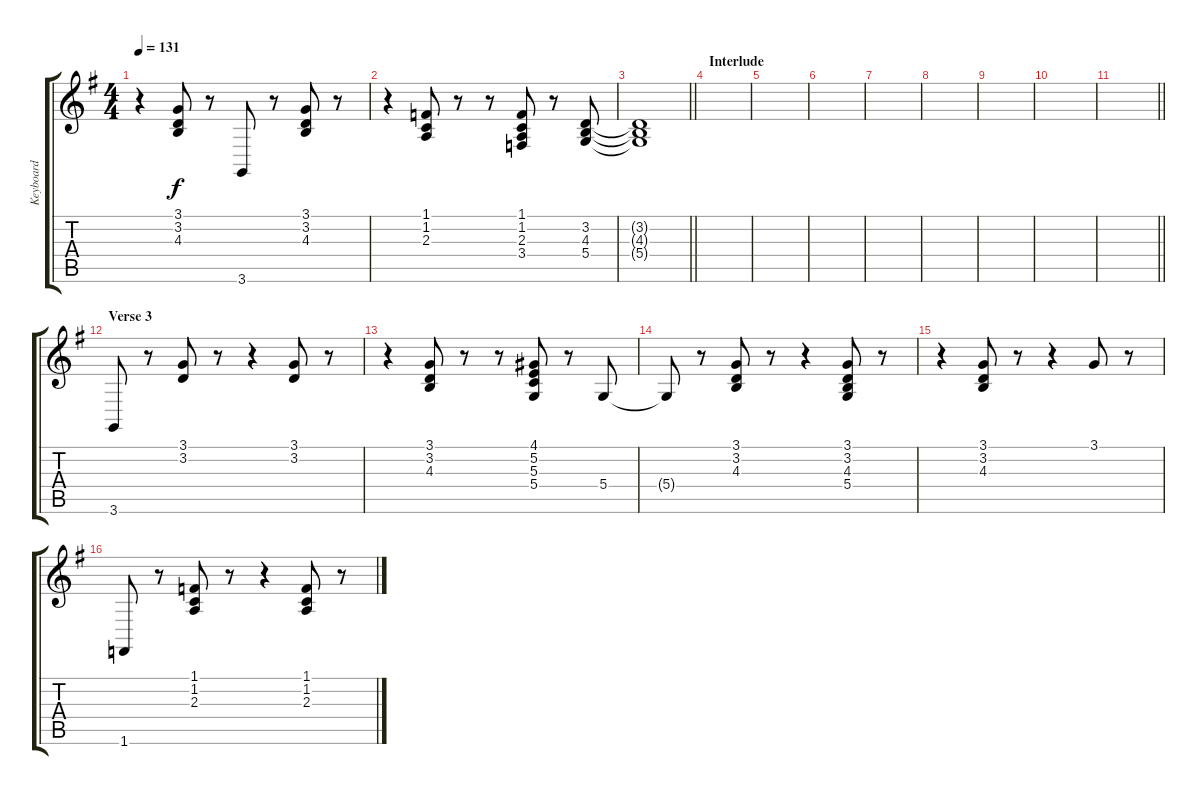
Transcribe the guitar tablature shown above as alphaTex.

\track ("Keyboard" "Keyboard") {instrument lead1square}
\staff {score tabs}
\tuning (E4 B3 G3 D3 A2 E2) {hide}
\ts (4 4)
\tempo 131
\clef g2
\ks g
r.4{dy f} (3.1 3.2 4.3).8 r.8 3.6.8 r.8 (3.1 3.2 4.3).8 r.8 |
r.4 (1.1 1.2 2.3).8 r.8 r.8 (1.1 1.2 2.3 3.4).8 r.8 (3.2 4.3 5.4).8 |
\barLineRight lightlight
(3.2{t} 4.3{t} 5.4{t}).1 |
\section ("" "Interlude")
|
|
|
|
|
|
|
\barLineRight lightlight
|
\section ("" "Verse 3")
3.6.8 r.8 (3.1 3.2).8 r.8 r.4 (3.1 3.2).8 r.8 |
r.4 (3.1 3.2 4.3).8 r.8 r.8 (4.1 5.2 5.3 5.4).8 r.8 5.4.8 |
5.4{t}.8 r.8 (3.1 3.2 4.3).8 r.8 r.4 (3.1 3.2 4.3 5.4).8 r.8 |
r.4 (3.1 3.2 4.3).8 r.8 r.4 3.1.8 r.8 |
1.6.8 r.8 (1.1 1.2 2.3).8 r.8 r.4 (1.1 1.2 2.3).8 r.8
